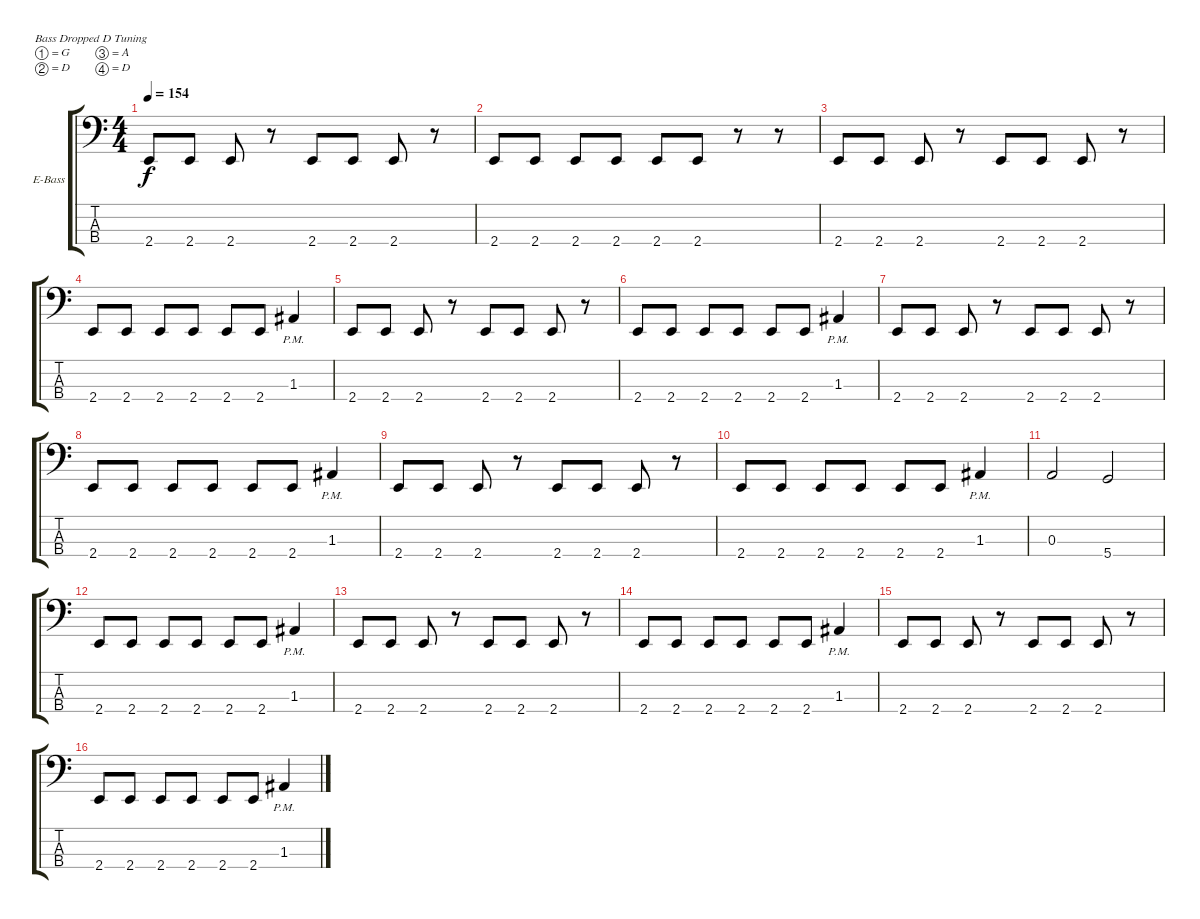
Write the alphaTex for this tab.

\bracketExtendMode groupsimilarinstruments
\firstSystemTrackNameOrientation horizontal
\otherSystemsTrackNameOrientation horizontal
\track ("Bass guitar (Oliver)" "E-Bass") {instrument electricbassfinger}
\staff {score tabs}
\tuning (G2 D2 A1 D1)
\ts (4 4)
\tempo 154
\clef f4
\ks c
2.4.8{dy f} 2.4.8 2.4.8 r.8 2.4.8 2.4.8 2.4.8 r.8 |
2.4.8 2.4.8 2.4.8 2.4.8 2.4.8 2.4.8 r.8 r.8 |
2.4.8 2.4.8 2.4.8 r.8 2.4.8 2.4.8 2.4.8 r.8 |
2.4.8 2.4.8 2.4.8 2.4.8 2.4.8 2.4.8 1.3{pm}.4 |
2.4.8 2.4.8 2.4.8 r.8 2.4.8 2.4.8 2.4.8 r.8 |
2.4.8 2.4.8 2.4.8 2.4.8 2.4.8 2.4.8 1.3{pm}.4 |
2.4.8 2.4.8 2.4.8 r.8 2.4.8 2.4.8 2.4.8 r.8 |
2.4.8 2.4.8 2.4.8 2.4.8 2.4.8 2.4.8 1.3{pm}.4 |
2.4.8 2.4.8 2.4.8 r.8 2.4.8 2.4.8 2.4.8 r.8 |
2.4.8 2.4.8 2.4.8 2.4.8 2.4.8 2.4.8 1.3{pm}.4 |
0.3.2 5.4.2 |
2.4.8 2.4.8 2.4.8 2.4.8 2.4.8 2.4.8 1.3{pm}.4 |
2.4.8 2.4.8 2.4.8 r.8 2.4.8 2.4.8 2.4.8 r.8 |
2.4.8 2.4.8 2.4.8 2.4.8 2.4.8 2.4.8 1.3{pm}.4 |
2.4.8 2.4.8 2.4.8 r.8 2.4.8 2.4.8 2.4.8 r.8 |
2.4.8 2.4.8 2.4.8 2.4.8 2.4.8 2.4.8 1.3{pm}.4
